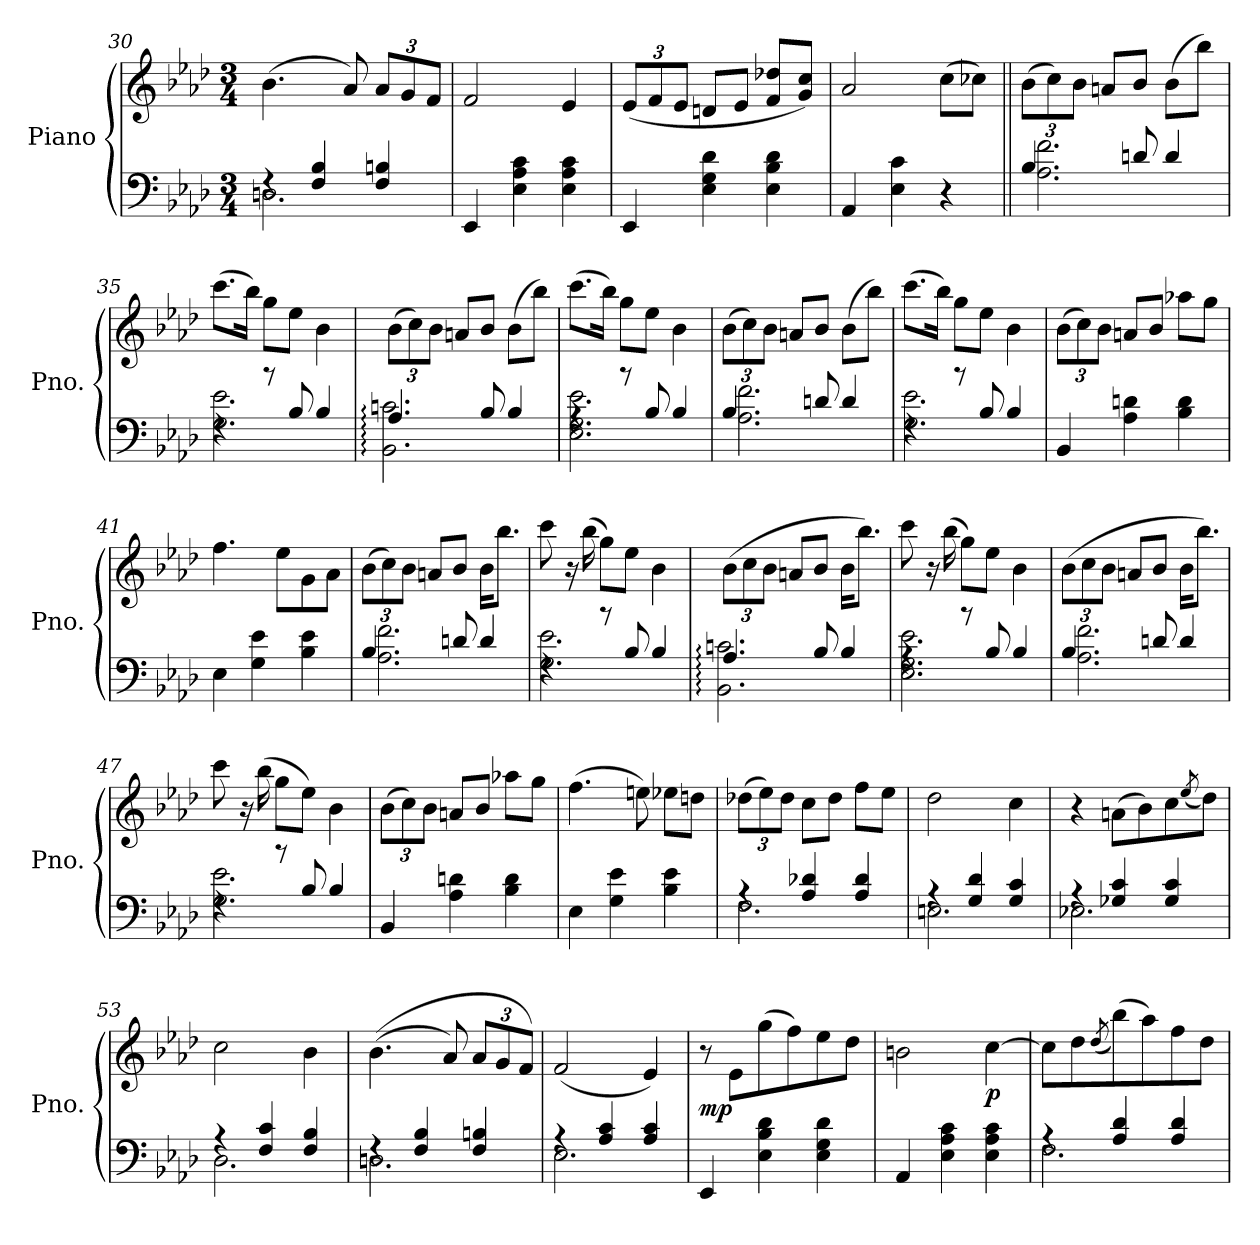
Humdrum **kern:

**kern	**kern	**dynam
*part1	*part1	*part1
*staff2	*staff1	*staff1/2
*I"Piano	*	*
*I'Pno.	*	*
*clefF4	*clefG2	*
*k[b-e-a-d-]	*k[b-e-a-d-]	*
*M3/4	*M3/4	*
=30	=30	=30
*^	*	*
4rF	2.Dn\	(>4.b-\	.
4F/ 4B-/	.	.	.
.	.	8a-/)	.
*	*	*Xbrackettup	*
4F/ 4Bn/	.	12a-/L	.
.	.	12g/	.
.	.	12f/J	.
*v	*v	*	*
=31	=31	=31
4EE-/	2f/	.
4E-\ 4A-\ 4c\	.	.
4E-\ 4A-\ 4c\	4e-/	.
=32	=32	=32
*	*MM90	*
4EE-/	(>12e-/L	.
.	12f/	.
.	12e-/J	.
4E-\ 4G\ 4d-\	8dn/L	.
.	8e-/J	.
4E-\ 4B-\ 4d-\	8f/ 8dd-X/L	.
.	8g/ 8cc/J)	.
=33	=33	=33
4AA-/	2a-/	.
4E-\ 4c\	.	.
4r	(>8cc\L	.
.	8cc-X\J)	.
!!LO:LB:g=z
=34||	=34||	=34||
*	*MM115	*
*^	*	*
4.B-/	2.A-\ 2.f\	(>12b-\L	.
.	.	12cc\)	.
.	.	12b-\J	.
.	.	8an/L	.
8dn/	.	8b-/J	.
4d/	.	(>8b-\L	.
.	.	8bb-\J)	.
=35	=35	=35	=35
4rF	2.G\ 2.e-\	(>8.ccc\L	.
.	.	16bb-\Jk)	.
8r	.	8gg\L	.
8B-/	.	8ee-\J	.
4B-/	.	4b-\	.
=36	=36	=36	=36
4.A-/	2.BB-\: 2.cn\:	(>12b-\L	.
.	.	12cc\)	.
.	.	12b-\J	.
.	.	8an/L	.
8B-/	.	8b-/J	.
4B-/	.	(>8b-\L	.
.	.	8bb-\J)	.
=37	=37	=37	=37
4rA	2.E-\ 2.G\ 2.e-\	(>8.ccc\L	.
.	.	16bb-\Jk)	.
8r	.	8gg\L	.
8B-/	.	8ee-\J	.
4B-/	.	4b-\	.
=38	=38	=38	=38
4.B-/	2.A-\ 2.f\	(>12b-\L	.
.	.	12cc\)	.
.	.	12b-\J	.
.	.	8an/L	.
8dn/	.	8b-/J	.
4d/	.	(>8b-\L	.
.	.	8bb-\J)	.
!!LO:LB:g=z
=39	=39	=39	=39
4rF	2.G\ 2.e-\	(>8.ccc\L	.
.	.	16bb-\Jk)	.
8r	.	8gg\L	.
8B-/	.	8ee-\J	.
4B-/	.	4b-\	.
*v	*v	*	*
=40	=40	=40
4BB-/	(>12b-\L	.
.	12cc\)	.
.	12b-\J	.
4A-\ 4dn\	8an/L	.
.	8b-/J	.
4B-\ 4d\	8aa-X\L	.
.	8gg\J	.
=41	=41	=41
4E-\	4.ff\	.
4G\ 4e-\	.	.
.	8ee-\L	.
4B-\ 4e-\	8g\	.
.	8a-\J	.
=42	=42	=42
*^	*	*
4.B-/	2.A-\ 2.f\	(>12b-\L	.
.	.	12cc\)	.
.	.	12b-\J	.
.	.	8an/L	.
8dn/	.	8b-/J	.
4d/	.	16b-\KL	.
.	.	8.bb-\J	.
=43	=43	=43	=43
4rF	2.G\ 2.e-\	8ccc\	.
.	.	16r	.
.	.	(>16bb-\	.
8r	.	8gg\L)	.
8B-/	.	8ee-\J	.
4B-/	.	4b-\	.
!!LO:LB:g=z
=44	=44	=44	=44
4.A-/	2.BB-\: 2.cn\:	(>12b-\L	.
.	.	12cc\	.
.	.	12b-\J	.
.	.	8an/L	.
8B-/	.	8b-/J	.
4B-/	.	16b-\KL	.
.	.	8.bb-\J)	.
=45	=45	=45	=45
4rA	2.E-\ 2.G\ 2.e-\	8ccc\	.
.	.	16r	.
.	.	(>16bb-\	.
8r	.	8gg\L)	.
8B-/	.	8ee-\J	.
4B-/	.	4b-\	.
=46	=46	=46	=46
4.B-/	2.A-\ 2.f\	(>12b-\L	.
.	.	12cc\	.
.	.	12b-\J	.
.	.	8an/L	.
8dn/	.	8b-/J	.
4d/	.	16b-\KL	.
.	.	8.bb-\J)	.
=47	=47	=47	=47
4rF	2.G\ 2.e-\	8ccc\	.
.	.	16r	.
.	.	(>16bb-\	.
8r	.	8gg\L	.
8B-/	.	8ee-\J)	.
4B-/	.	4b-\	.
*v	*v	*	*
=48	=48	=48
4BB-/	(>12b-\L	.
.	12cc\)	.
.	12b-\J	.
4A-\ 4dn\	8an/L	.
.	8b-/J	.
4B-\ 4d\	8aa-X\L	.
.	8gg\J	.
!!LO:LB:g=z
=49	=49	=49
4E-\	(>4.ff\	.
4G\ 4e-\	.	.
.	8een\)	.
*	*MM105	*
4B-\ 4e-\	8ee-X\L	.
.	8ddn\J	.
=50	=50	=50
*^	*	*
4rA	2.F\	(>12dd-X\L	.
.	.	12ee-\)	.
.	.	12dd-\J	.
4A-/ 4d-X/	.	8cc\L	.
.	.	8dd-\J	.
4A-/ 4d-/	.	8ff\L	.
.	.	8ee-\J	.
=51	=51	=51	=51
4rA	2.En\	2dd-\	.
4G/ 4d-/	.	.	.
4G/ 4c/	.	4cc\	.
=52	=52	=52	=52
4rA	2.E-X\	4r	.
4G-X/ 4c/	.	(>8an\L	.
.	.	8b-\)	.
4G-/ 4c/	.	8cc\	.
.	.	(<8qee-/	.
.	.	8dd-\J)	.
=53	=53	=53	=53
4rA	2.D-\	2cc\	.
4F/ 4c/	.	.	.
4F/ 4B-/	.	4b-\	.
=54	=54	=54	=54
4rF	2.Dn\	(>(>4.b-\	.
4F/ 4B-/	.	.	.
.	.	8a-/)	.
4F/ 4Bn/	.	12a-/L	.
.	.	12g/	.
.	.	12f/J)	.
!!LO:PB:g=z
=55	=55	=55	=55
4rA	2.E-\	(>2f/	.
4A-/ 4c/	.	.	.
4A-/ 4c/	.	4e-/)	.
*v	*v	*	*
=56	=56	=56
!	!	!LO:DY:b
4EE-/	8r	mp
.	8e-\L	.
4E-\ 4B-\ 4d-\	(>8gg\	.
.	8ff\)	.
4E-\ 4G\ 4d-\	8ee-\	.
.	8dd-\J	.
=57	=57	=57
4AA-/	2bn\	.
4E-\ 4A-\ 4c\	.	.
!	!	!LO:DY:b
4E-\ 4A-\ 4c\	[4cc\	p
=58	=58	=58
*	*MM95	*
*^	*	*
4rA	2.F\	8cc\L]	.
.	.	8dd-\	.
.	.	(<8qdd-/	.
4A-/ 4d-/	.	(>8bb-\)	.
.	.	8aa-\)	.
4A-/ 4d-/	.	8ff\	.
.	.	8dd-\J	.
*v	*v	*	*
=	=	=
*-	*-	*-
